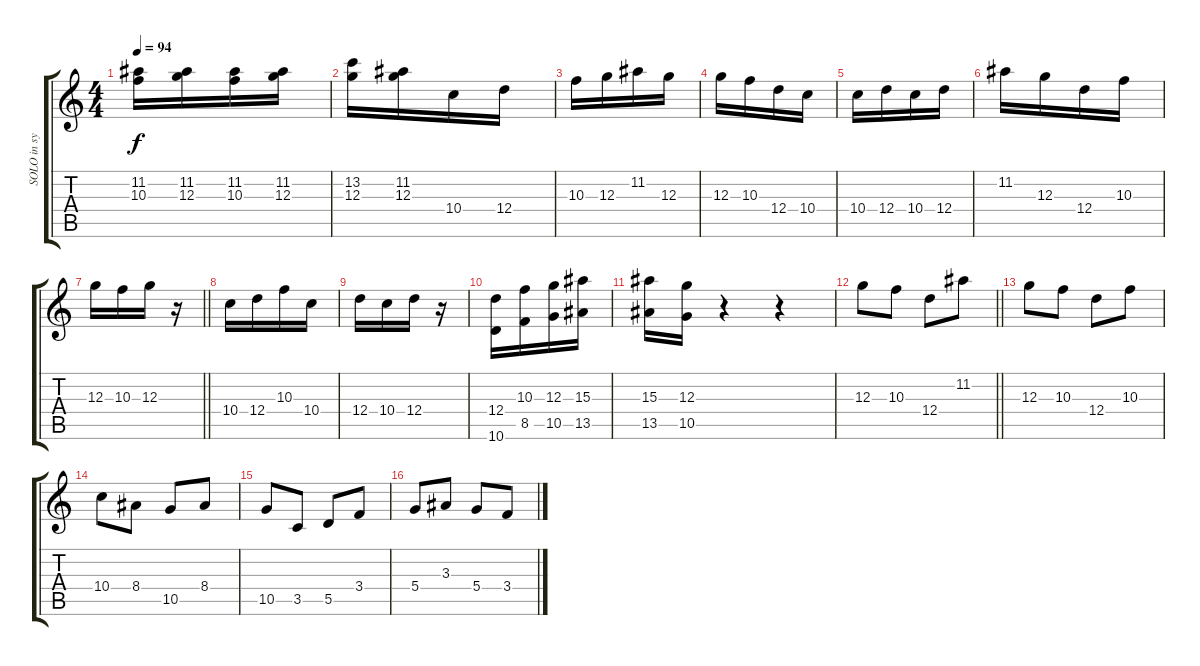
\track ("SOLO in sync" "SOLO in sy") {instrument electricguitarjazz}
\staff {score tabs}
\tuning (E4 B3 G3 D3 A2 E2) {hide}
\ts (4 4)
\tempo 94
\clef g2
\ks c
(11.2 10.3).16{dy f} (11.2 12.3).16 (11.2 10.3).16 (11.2 12.3).16 |
(13.2 12.3).16 (11.2 12.3).16 10.4.16 12.4.16 |
10.3.16 12.3.16 11.2.16 12.3.16 |
12.3.16 10.3.16 12.4.16 10.4.16 |
10.4.16 12.4.16 10.4.16 12.4.16 |
11.2.16 12.3.16 12.4.16 10.3.16 |
\barLineRight lightlight
12.3.16 10.3.16 12.3.16 r.16 |
10.4.16 12.4.16 10.3.16 10.4.16 |
12.4.16 10.4.16 12.4.16 r.16 |
(12.4 10.6).16 (10.3 8.5).16 (12.3 10.5).16 (15.3 13.5).16 |
(15.3 13.5).16 (12.3 10.5).16 r.4 r.4 |
\barLineRight lightlight
12.3.8 10.3.8 12.4.8 11.2.8 |
12.3.8 10.3.8 12.4.8 10.3.8 |
10.4.8 8.4.8 10.5.8 8.4.8 |
10.5.8 3.5.8 5.5.8 3.4.8 |
5.4.8 3.3.8 5.4.8 3.4.8
